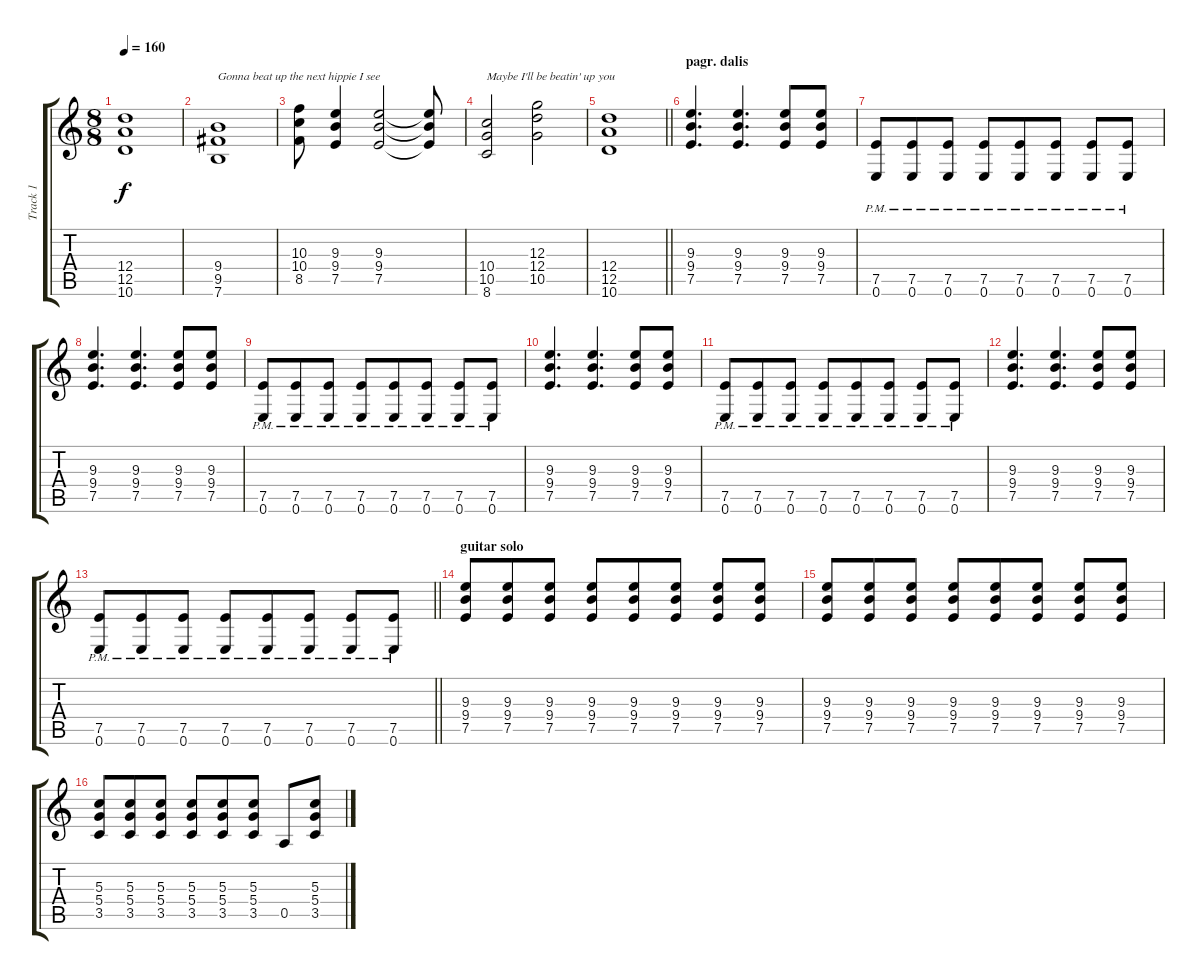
\track ("Track 1" "Track 1") {instrument distortionguitar}
\staff {score tabs}
\tuning (E4 B3 G3 D3 A2 E2) {hide}
\ts (8 8)
\tempo 160
\clef g2
\ks c
(12.4 12.5 10.6).1{dy f} |
(9.4 9.5 7.6).1{txt "Gonna beat up the next hippie I see"} |
(10.3 10.4 8.5).8 (9.3 9.4 7.5).4 (9.3 9.4 7.5).2 (9.3{t} 9.4{t} 7.5{t}).8 |
(10.4 10.5 8.6).2{txt "Maybe I'll be beatin' up you"} (12.3 12.4 10.5).2 |
\barLineRight lightlight
(12.4 12.5 10.6).1 |
\section ("" "pagr. dalis")
(9.3 9.4 7.5).4{d} (9.3 9.4 7.5).4{d} (9.3 9.4 7.5).8 (9.3 9.4 7.5).8 |
(7.5{pm} 0.6{pm}).8 (7.5{pm} 0.6{pm}).8 (7.5{pm} 0.6{pm}).8 (7.5{pm} 0.6{pm}).8 (7.5{pm} 0.6{pm}).8 (7.5{pm} 0.6{pm}).8 (7.5{pm} 0.6{pm}).8 (7.5{pm} 0.6{pm}).8 |
(9.3 9.4 7.5).4{d} (9.3 9.4 7.5).4{d} (9.3 9.4 7.5).8 (9.3 9.4 7.5).8 |
(7.5{pm} 0.6{pm}).8 (7.5{pm} 0.6{pm}).8 (7.5{pm} 0.6{pm}).8 (7.5{pm} 0.6{pm}).8 (7.5{pm} 0.6{pm}).8 (7.5{pm} 0.6{pm}).8 (7.5{pm} 0.6{pm}).8 (7.5{pm} 0.6{pm}).8 |
(9.3 9.4 7.5).4{d} (9.3 9.4 7.5).4{d} (9.3 9.4 7.5).8 (9.3 9.4 7.5).8 |
(7.5{pm} 0.6{pm}).8 (7.5{pm} 0.6{pm}).8 (7.5{pm} 0.6{pm}).8 (7.5{pm} 0.6{pm}).8 (7.5{pm} 0.6{pm}).8 (7.5{pm} 0.6{pm}).8 (7.5{pm} 0.6{pm}).8 (7.5{pm} 0.6{pm}).8 |
(9.3 9.4 7.5).4{d} (9.3 9.4 7.5).4{d} (9.3 9.4 7.5).8 (9.3 9.4 7.5).8 |
\barLineRight lightlight
(7.5{pm} 0.6{pm}).8 (7.5{pm} 0.6{pm}).8 (7.5{pm} 0.6{pm}).8 (7.5{pm} 0.6{pm}).8 (7.5{pm} 0.6{pm}).8 (7.5{pm} 0.6{pm}).8 (7.5{pm} 0.6{pm}).8 (7.5{pm} 0.6{pm}).8 |
\section ("" "guitar solo")
(9.3 9.4 7.5).8 (9.3 9.4 7.5).8 (9.3 9.4 7.5).8 (9.3 9.4 7.5).8 (9.3 9.4 7.5).8 (9.3 9.4 7.5).8 (9.3 9.4 7.5).8 (9.3 9.4 7.5).8 |
(9.3 9.4 7.5).8 (9.3 9.4 7.5).8 (9.3 9.4 7.5).8 (9.3 9.4 7.5).8 (9.3 9.4 7.5).8 (9.3 9.4 7.5).8 (9.3 9.4 7.5).8 (9.3 9.4 7.5).8 |
(5.3 5.4 3.5).8 (5.3 5.4 3.5).8 (5.3 5.4 3.5).8 (5.3 5.4 3.5).8 (5.3 5.4 3.5).8 (5.3 5.4 3.5).8 0.5.8 (5.3 5.4 3.5).8
